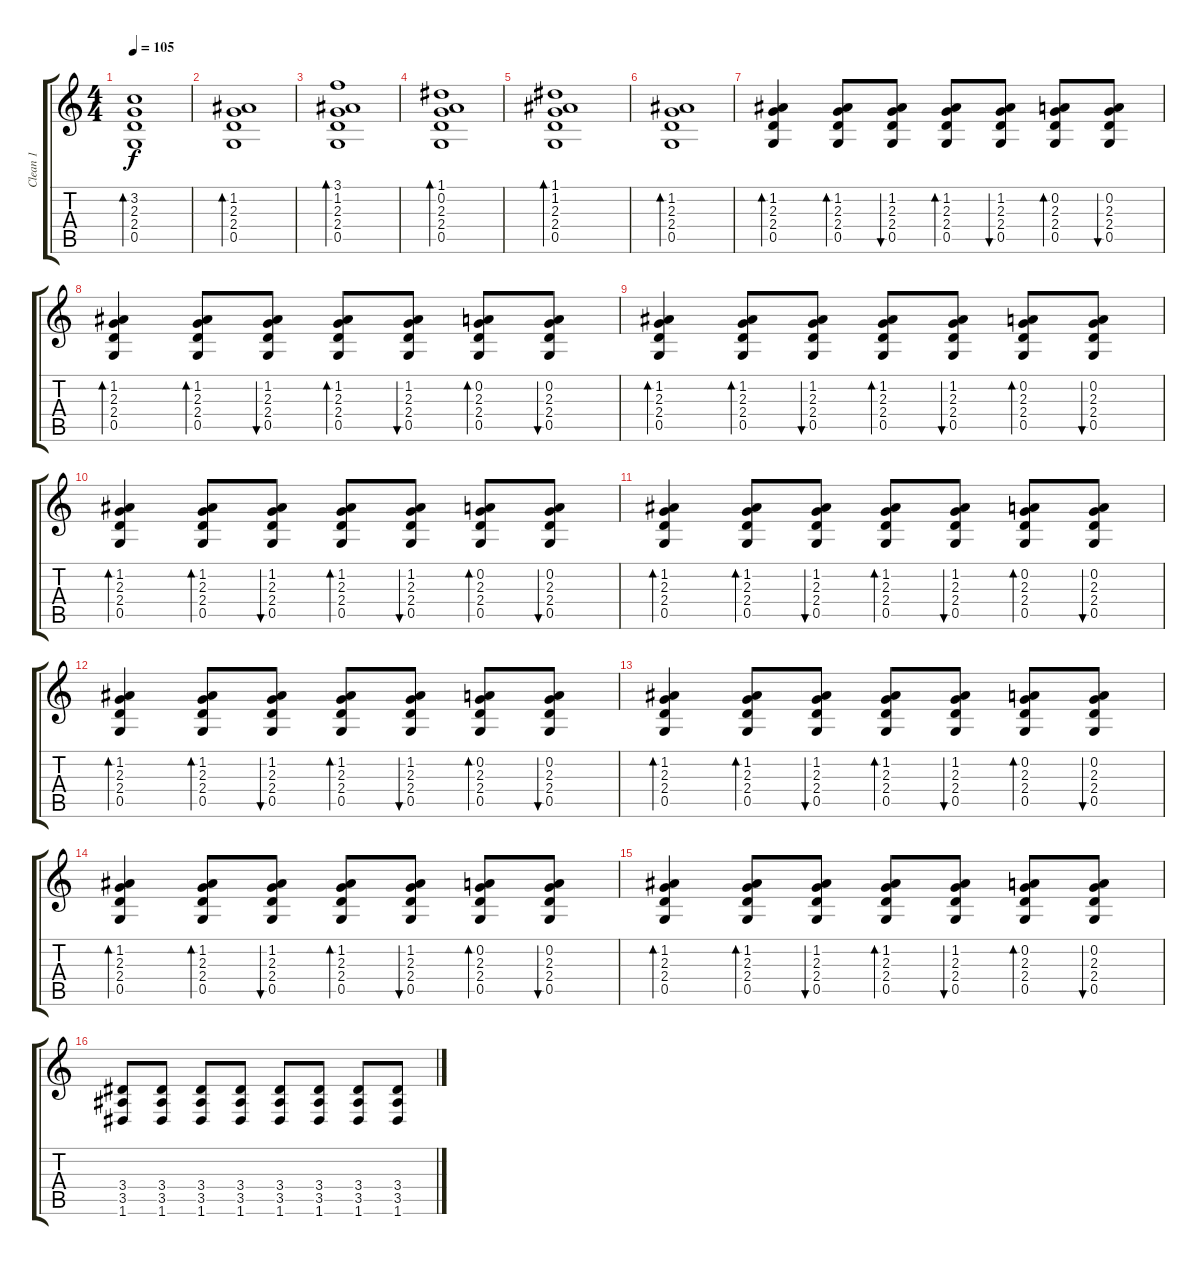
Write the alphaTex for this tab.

\track ("Clean 1" "Clean 1") {instrument electricguitarjazz}
\staff {score tabs}
\tuning (D4 A3 F3 C3 G2 D2) {hide}
\ts (4 4)
\tempo 105
\clef g2
\ks c
(3.2 2.3 2.4 0.5).1{bd 60 dy f} |
(1.2 2.3 2.4 0.5).1{bd 60} |
(3.1 1.2 2.3 2.4 0.5).1{bd 240} |
(1.1 0.2 2.3 2.4 0.5).1{bd 120} |
(1.1 1.2 2.3 2.4 0.5).1{bd 120} |
(1.2 2.3 2.4 0.5).1{bd 120} |
(1.2 2.3 2.4 0.5).4{bd 120} (1.2 2.3 2.4 0.5).8{bd 120} (1.2 2.3 2.4 0.5).8{bu 120} (1.2 2.3 2.4 0.5).8{bd 120} (1.2 2.3 2.4 0.5).8{bu 120} (0.2 2.3 2.4 0.5).8{bd 120} (0.2 2.3 2.4 0.5).8{bu 120} |
(1.2 2.3 2.4 0.5).4{bd 120} (1.2 2.3 2.4 0.5).8{bd 120} (1.2 2.3 2.4 0.5).8{bu 120} (1.2 2.3 2.4 0.5).8{bd 120} (1.2 2.3 2.4 0.5).8{bu 120} (0.2 2.3 2.4 0.5).8{bd 120} (0.2 2.3 2.4 0.5).8{bu 120} |
(1.2 2.3 2.4 0.5).4{bd 120} (1.2 2.3 2.4 0.5).8{bd 120} (1.2 2.3 2.4 0.5).8{bu 120} (1.2 2.3 2.4 0.5).8{bd 120} (1.2 2.3 2.4 0.5).8{bu 120} (0.2 2.3 2.4 0.5).8{bd 120} (0.2 2.3 2.4 0.5).8{bu 120} |
(1.2 2.3 2.4 0.5).4{bd 120} (1.2 2.3 2.4 0.5).8{bd 120} (1.2 2.3 2.4 0.5).8{bu 120} (1.2 2.3 2.4 0.5).8{bd 120} (1.2 2.3 2.4 0.5).8{bu 120} (0.2 2.3 2.4 0.5).8{bd 120} (0.2 2.3 2.4 0.5).8{bu 120} |
(1.2 2.3 2.4 0.5).4{bd 120} (1.2 2.3 2.4 0.5).8{bd 120} (1.2 2.3 2.4 0.5).8{bu 120} (1.2 2.3 2.4 0.5).8{bd 120} (1.2 2.3 2.4 0.5).8{bu 120} (0.2 2.3 2.4 0.5).8{bd 120} (0.2 2.3 2.4 0.5).8{bu 120} |
(1.2 2.3 2.4 0.5).4{bd 120} (1.2 2.3 2.4 0.5).8{bd 120} (1.2 2.3 2.4 0.5).8{bu 120} (1.2 2.3 2.4 0.5).8{bd 120} (1.2 2.3 2.4 0.5).8{bu 120} (0.2 2.3 2.4 0.5).8{bd 120} (0.2 2.3 2.4 0.5).8{bu 120} |
(1.2 2.3 2.4 0.5).4{bd 120} (1.2 2.3 2.4 0.5).8{bd 120} (1.2 2.3 2.4 0.5).8{bu 120} (1.2 2.3 2.4 0.5).8{bd 120} (1.2 2.3 2.4 0.5).8{bu 120} (0.2 2.3 2.4 0.5).8{bd 120} (0.2 2.3 2.4 0.5).8{bu 120} |
(1.2 2.3 2.4 0.5).4{bd 120} (1.2 2.3 2.4 0.5).8{bd 120} (1.2 2.3 2.4 0.5).8{bu 120} (1.2 2.3 2.4 0.5).8{bd 120} (1.2 2.3 2.4 0.5).8{bu 120} (0.2 2.3 2.4 0.5).8{bd 120} (0.2 2.3 2.4 0.5).8{bu 120} |
(1.2 2.3 2.4 0.5).4{bd 120} (1.2 2.3 2.4 0.5).8{bd 120} (1.2 2.3 2.4 0.5).8{bu 120} (1.2 2.3 2.4 0.5).8{bd 120} (1.2 2.3 2.4 0.5).8{bu 120} (0.2 2.3 2.4 0.5).8{bd 120} (0.2 2.3 2.4 0.5).8{bu 120} |
(3.4 3.5 1.6).8 (3.4 3.5 1.6).8 (3.4 3.5 1.6).8 (3.4 3.5 1.6).8 (3.4 3.5 1.6).8 (3.4 3.5 1.6).8 (3.4 3.5 1.6).8 (3.4 3.5 1.6).8
